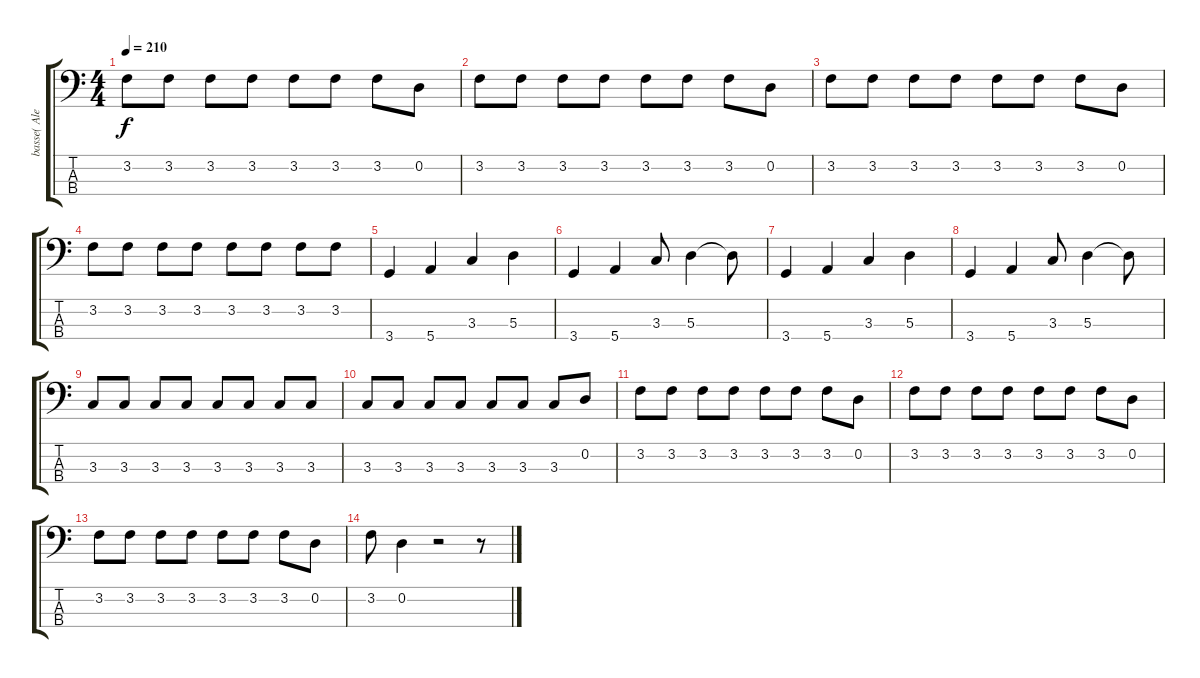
\track ("basse( Alex )" "basse( Ale") {instrument electricbasspick}
\staff {score tabs}
\tuning (G2 D2 A1 E1) {hide}
\ts (4 4)
\tempo 210
\clef f4
\ks c
3.2.8{dy f} 3.2.8 3.2.8 3.2.8 3.2.8 3.2.8 3.2.8 0.2.8 |
3.2.8 3.2.8 3.2.8 3.2.8 3.2.8 3.2.8 3.2.8 0.2.8 |
3.2.8 3.2.8 3.2.8 3.2.8 3.2.8 3.2.8 3.2.8 0.2.8 |
3.2.8 3.2.8 3.2.8 3.2.8 3.2.8 3.2.8 3.2.8 3.2.8 |
3.4.4 5.4.4 3.3.4 5.3.4 |
3.4.4 5.4.4 3.3.8 5.3.4 5.3{t}.8 |
3.4.4 5.4.4 3.3.4 5.3.4 |
3.4.4 5.4.4 3.3.8 5.3.4 5.3{t}.8 |
3.3.8 3.3.8 3.3.8 3.3.8 3.3.8 3.3.8 3.3.8 3.3.8 |
3.3.8 3.3.8 3.3.8 3.3.8 3.3.8 3.3.8 3.3.8 0.2.8 |
3.2.8 3.2.8 3.2.8 3.2.8 3.2.8 3.2.8 3.2.8 0.2.8 |
3.2.8 3.2.8 3.2.8 3.2.8 3.2.8 3.2.8 3.2.8 0.2.8 |
3.2.8 3.2.8 3.2.8 3.2.8 3.2.8 3.2.8 3.2.8 0.2.8 |
3.2.8 0.2.4 r.2 r.8
